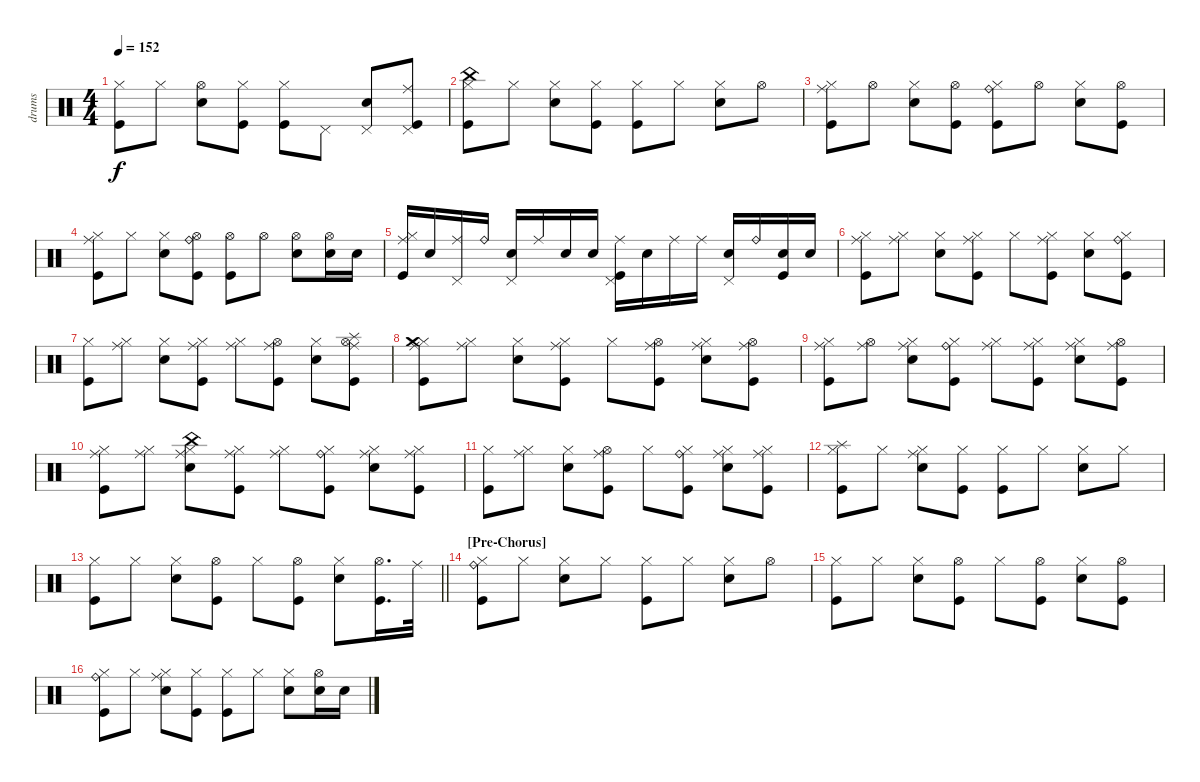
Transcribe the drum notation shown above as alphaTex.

\track ("drums" "drums") {instrument percussion}
\staff {score}
\articulation defaults
\ts (4 4)
\tempo 152
\clef neutral
\ks c
("Kick (hit)" "Hi-Hat (closed)").8{dy f} "Hi-Hat (closed)".8 ("Snare (hit) 2" "Hi-Hat (open)").8 ("Kick (hit)" "Hi-Hat (closed)").8 ("Kick (hit)" "Hi-Hat (closed)").8 "Pedal Hi-Hat (hit)".8 ("Snare (hit) 2" "Pedal Hi-Hat (hit)").8 ("Pedal Hi-Hat (hit)" "Ride (middle)" "Kick (hit)").8 |
("Kick (hit)" "Hi-Hat (closed)" "China (hit)").8 "Hi-Hat (closed)".8 ("Snare (hit) 2" "Hi-Hat (closed)").8 ("Kick (hit)" "Hi-Hat (closed)").8 ("Kick (hit)" "Hi-Hat (closed)").8 "Hi-Hat (closed)".8 ("Snare (hit) 2" "Hi-Hat (closed)").8 "Hi-Hat (open)".8 |
("Kick (hit)" "Hi-Hat (closed)" "Ride (middle)").8 "Hi-Hat (open)".8 ("Snare (hit) 2" "Hi-Hat (closed)").8 ("Kick (hit)" "Hi-Hat (open)").8 ("Kick (hit)" "Hi-Hat (closed)" "Ride (bell)").8 "Hi-Hat (open)".8 ("Snare (hit) 2" "Hi-Hat (closed)").8 ("Kick (hit)" "Hi-Hat (open)").8 |
("Kick (hit)" "Hi-Hat (closed)" "Ride (middle)").8 "Hi-Hat (closed)".8 ("Snare (hit) 2" "Hi-Hat (closed)").8 ("Kick (hit)" "Hi-Hat (open)" "Ride (bell)").8 ("Kick (hit)" "Hi-Hat (open)").8 "Hi-Hat (open)".8 ("Snare (hit) 2" "Hi-Hat (open)").8 ("Snare (hit) 2" "Hi-Hat (open)").16 "Snare (hit) 2".16 |
("Kick (hit)" "Hi-Hat (closed)" "Ride (middle)").16 "Snare (hit) 2".16 ("Pedal Hi-Hat (hit)" "Ride (middle)").16 "Ride (bell)".16 ("Snare (hit) 2" "Pedal Hi-Hat (hit)").16 "Ride (middle)".16 "Snare (hit) 2".16 "Snare (hit) 2".16 ("Kick (hit)" "Pedal Hi-Hat (hit)" "Ride (middle)").16 "Snare (hit) 2".16 "Ride (middle)".16 "Ride (middle)".16 ("Snare (hit) 2" "Pedal Hi-Hat (hit)").16 "Ride (bell)".16 ("Kick (hit)" "Snare (hit) 2").16 "Snare (hit) 2".16 |
("Kick (hit)" "Hi-Hat (closed)" "Ride (middle)").8 ("Hi-Hat (closed)" "Ride (middle)").8 ("Snare (hit) 2" "Hi-Hat (closed)").8 ("Kick (hit)" "Hi-Hat (closed)" "Ride (middle)").8 "Hi-Hat (closed)".8 ("Kick (hit)" "Hi-Hat (closed)" "Ride (middle)").8 ("Snare (hit) 2" "Hi-Hat (closed)").8 ("Kick (hit)" "Hi-Hat (closed)" "Ride (bell)").8 |
("Kick (hit)" "Hi-Hat (closed)").8 ("Hi-Hat (closed)" "Ride (middle)").8 ("Snare (hit) 2" "Hi-Hat (closed)").8 ("Hi-Hat (closed)" "Ride (middle)" "Kick (hit)").8 ("Hi-Hat (closed)" "Ride (middle)").8 ("Kick (hit)" "Hi-Hat (open)" "Ride (middle)").8 ("Snare (hit) 2" "Hi-Hat (closed)").8 ("Kick (hit)" "Hi-Hat (open)" "Ride (middle)" "Splash (hit)").8 |
("Kick (hit)" "Hi-Hat (closed)" "Ride (middle)" "Crash medium (hit)").8 ("Hi-Hat (closed)" "Ride (middle)").8 ("Snare (hit) 2" "Hi-Hat (closed)").8 ("Ride (middle)" "Kick (hit)" "Hi-Hat (closed)").8 "Hi-Hat (closed)".8 ("Ride (middle)" "Kick (hit)" "Hi-Hat (open)").8 ("Hi-Hat (closed)" "Ride (middle)" "Snare (hit) 2").8 ("Kick (hit)" "Hi-Hat (open)" "Ride (middle)").8 |
("Kick (hit)" "Hi-Hat (closed)" "Ride (middle)").8 ("Hi-Hat (open)" "Ride (middle)").8 ("Hi-Hat (closed)" "Ride (middle)" "Snare (hit) 2").8 ("Kick (hit)" "Hi-Hat (closed)" "Ride (bell)").8 ("Hi-Hat (closed)" "Ride (middle)").8 ("Hi-Hat (closed)" "Ride (middle)" "Kick (hit)").8 ("Snare (hit) 2" "Hi-Hat (closed)" "Ride (middle)").8 ("Kick (hit)" "Hi-Hat (open)" "Ride (middle)").8 |
("Hi-Hat (closed)" "Ride (middle)" "Kick (hit)").8 ("Hi-Hat (closed)" "Ride (middle)").8 ("Hi-Hat (closed)" "China (hit)" "Ride (middle)" "Snare (hit) 2").8 ("Hi-Hat (closed)" "Ride (middle)" "Kick (hit)").8 ("Hi-Hat (closed)" "Ride (middle)").8 ("Ride (bell)" "Kick (hit)" "Hi-Hat (closed)").8 ("Snare (hit) 2" "Hi-Hat (closed)" "Ride (middle)").8 ("Kick (hit)" "Hi-Hat (closed)" "Ride (middle)").8 |
("Kick (hit)" "Hi-Hat (closed)").8 ("Hi-Hat (closed)" "Ride (middle)").8 ("Snare (hit) 2" "Hi-Hat (closed)").8 ("Ride (middle)" "Kick (hit)" "Hi-Hat (open)").8 "Hi-Hat (closed)".8 ("Kick (hit)" "Hi-Hat (closed)" "Ride (bell)").8 ("Snare (hit) 2" "Hi-Hat (closed)" "Ride (middle)").8 ("Kick (hit)" "Hi-Hat (closed)" "Ride (middle)").8 |
("Kick (hit)" "Hi-Hat (closed)" "Splash (hit)").8 "Hi-Hat (closed)".8 ("Ride (middle)" "Snare (hit) 2" "Hi-Hat (closed)").8 ("Kick (hit)" "Hi-Hat (closed)").8 ("Kick (hit)" "Hi-Hat (closed)").8 "Hi-Hat (closed)".8 ("Snare (hit) 2" "Hi-Hat (closed)").8 "Hi-Hat (closed)".8 |
\barLineRight lightlight
("Kick (hit)" "Hi-Hat (closed)").8 "Hi-Hat (closed)".8 ("Snare (hit) 2" "Hi-Hat (closed)").8 ("Kick (hit)" "Hi-Hat (open)").8 "Hi-Hat (closed)".8 ("Kick (hit)" "Hi-Hat (open)").8 ("Snare (hit) 2" "Hi-Hat (closed)").8 ("Kick (hit)" "Hi-Hat (open)").16{d} "Ride (middle)".32 |
\section ("" "[Pre-Chorus]")
("Kick (hit)" "Hi-Hat (closed)" "Ride (bell)").8 "Hi-Hat (closed)".8 ("Snare (hit) 2" "Hi-Hat (closed)").8 "Hi-Hat (closed)".8 ("Kick (hit)" "Hi-Hat (closed)").8 "Hi-Hat (closed)".8 ("Snare (hit) 2" "Hi-Hat (closed)").8 "Hi-Hat (open)".8 |
("Kick (hit)" "Hi-Hat (closed)").8 "Hi-Hat (closed)".8 ("Snare (hit) 2" "Hi-Hat (closed)").8 ("Kick (hit)" "Hi-Hat (open)").8 "Hi-Hat (closed)".8 ("Kick (hit)" "Hi-Hat (open)").8 ("Snare (hit) 2" "Hi-Hat (closed)").8 ("Kick (hit)" "Hi-Hat (open)").8 |
("Kick (hit)" "Hi-Hat (closed)" "Ride (bell)").8 "Hi-Hat (closed)".8 ("Snare (hit) 2" "Hi-Hat (closed)" "Ride (middle)").8 ("Kick (hit)" "Hi-Hat (closed)").8 ("Kick (hit)" "Hi-Hat (closed)").8 "Hi-Hat (closed)".8 ("Snare (hit) 2" "Hi-Hat (closed)").8 ("Snare (hit) 2" "Hi-Hat (open)").16 "Snare (hit) 2".16
